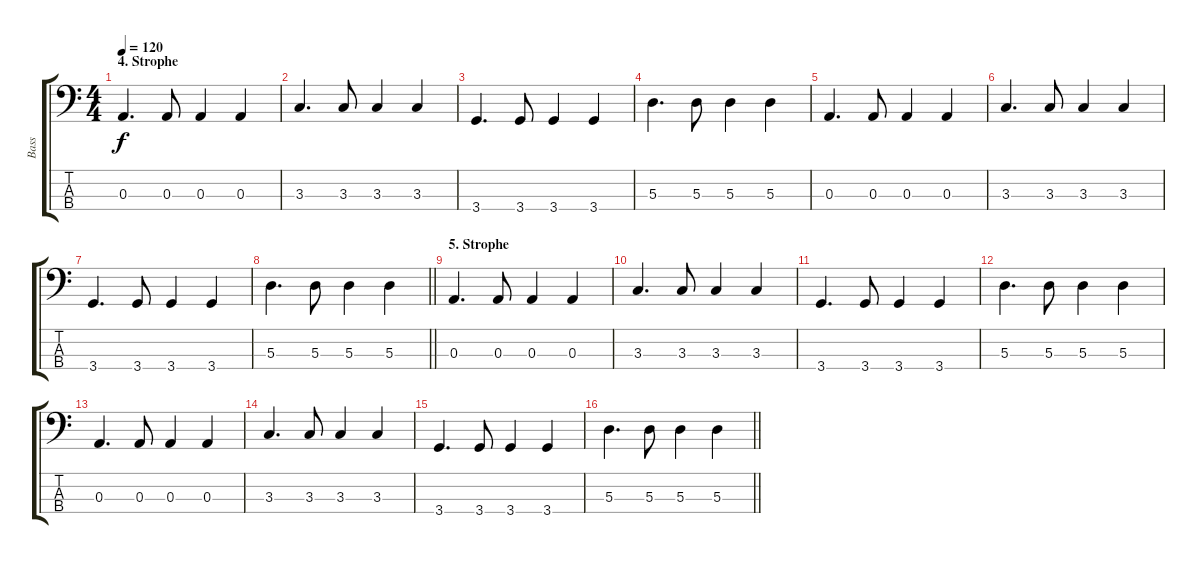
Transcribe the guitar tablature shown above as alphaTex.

\track ("Bass" "Bass") {instrument electricbassfinger}
\staff {score tabs}
\tuning (G2 D2 A1 E1) {hide}
\ts (4 4)
\section ("" "4. Strophe")
\tempo 120
\clef f4
\ks c
0.3.4{d dy f} 0.3.8 0.3.4 0.3.4 |
3.3.4{d} 3.3.8 3.3.4 3.3.4 |
3.4.4{d} 3.4.8 3.4.4 3.4.4 |
5.3.4{d} 5.3.8 5.3.4 5.3.4 |
0.3.4{d} 0.3.8 0.3.4 0.3.4 |
3.3.4{d} 3.3.8 3.3.4 3.3.4 |
3.4.4{d} 3.4.8 3.4.4 3.4.4 |
\barLineRight lightlight
5.3.4{d} 5.3.8 5.3.4 5.3.4 |
\section ("" "5. Strophe")
0.3.4{d} 0.3.8 0.3.4 0.3.4 |
3.3.4{d} 3.3.8 3.3.4 3.3.4 |
3.4.4{d} 3.4.8 3.4.4 3.4.4 |
5.3.4{d} 5.3.8 5.3.4 5.3.4 |
0.3.4{d} 0.3.8 0.3.4 0.3.4 |
3.3.4{d} 3.3.8 3.3.4 3.3.4 |
3.4.4{d} 3.4.8 3.4.4 3.4.4 |
\barLineRight lightlight
5.3.4{d} 5.3.8 5.3.4 5.3.4
